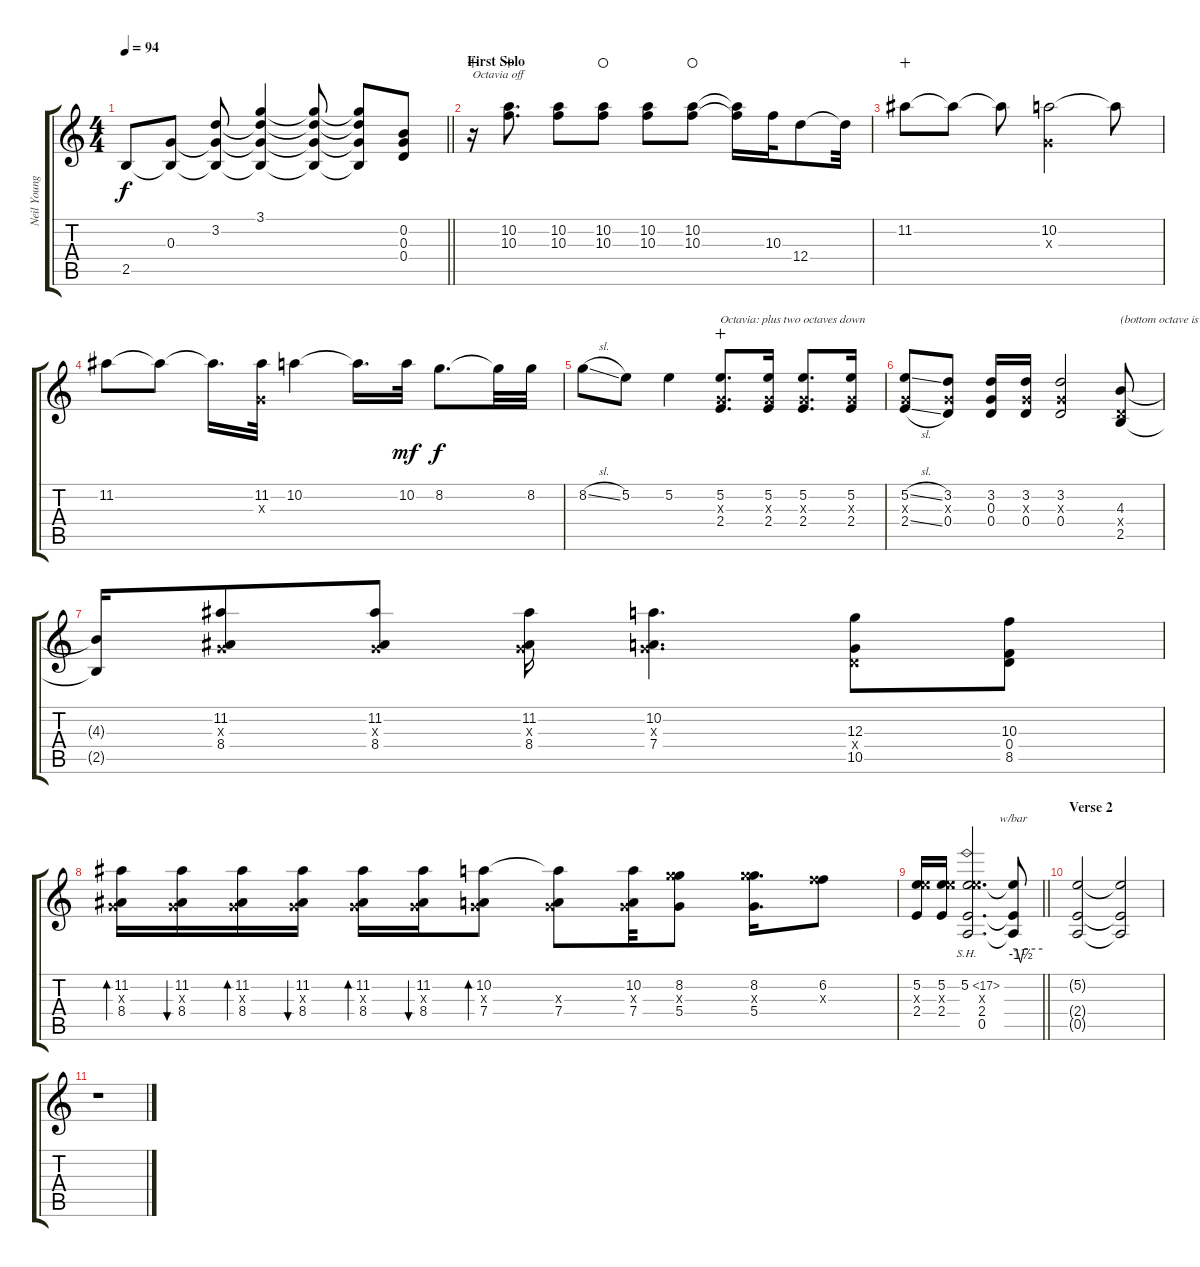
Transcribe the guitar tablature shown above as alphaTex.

\track ("Neil Young (Lead)" "Neil Young") {instrument overdrivenguitar}
\staff {score tabs}
\tuning (E4 B3 G3 D3 A2 D2) {hide}
\ts (4 4)
\tempo 94
\clef g2
\barLineRight lightlight
\ks c
2.5.8{dy f} (0.3 2.5{t}).8 (3.2 0.3{t} 2.5{t}).8 (3.1 3.2{t} 0.3{t} 2.5{t}).4 (3.1{t} 3.2{t} 0.3{t} 2.5{t}).8 (3.1{t} 3.2{t} 0.3{t} 2.5{t}).8 (0.2 0.3 0.4).8 |
\section ("" "First Solo")
r.16{txt "Octavia off" instrument overdrivenguitar wahc} (10.2 10.3).8{d wahc} (10.2 10.3).8 (10.2 10.3).8{waho} (10.2 10.3).8 (10.2 10.3).8{waho} (10.2{t} 10.3{t}).16 10.3.32 12.4.8 12.4{t}.32 |
11.2.8{volume 9 instrument electricguitarjazz wahc} 11.2{t}.8 11.2{t}.8 (10.2 0.3{x}).2 10.2{t}.8 |
11.2.8 11.2{t}.8 11.2{t}.16{d} (11.2 0.3{x}).32 10.2.4 10.2{t}.16{d} 10.2.32{dy mf} 8.2.8{d dy f} 8.2{t}.32 8.2.32 |
8.2{sl}.8 5.2.8 5.2.4 (5.2 0.3{x} 2.4).8{d txt "Octavia: plus two octaves down" volume 16 instrument electricguitarjazz wahc} (5.2 0.3{x} 2.4).16 (5.2 0.3{x} 2.4).8{d} (5.2 0.3{x} 2.4).16 |
(5.2{sl} 0.3{x} 2.4{sl}).8 (3.2 0.3{x} 0.4).8 (3.2 0.3 0.4).16 (3.2 0.3{x} 0.4).16 (3.2 0.3{x} 0.4).2 (4.3 0.4{x} 2.5).8{txt "(bottom octave is not actually played)"} |
(4.3{t} 2.5{t}).16 (11.2 0.3{x} 8.4).8 (11.2 0.3{x} 8.4).8 (11.2 0.3{x} 8.4).16 (10.2 0.3{x} 7.4).4{d} (12.3 0.4{x} 10.5).8 (10.3 0.4 8.5).8 |
(11.2 0.3{x} 8.4).16{bd 60} (11.2 0.3{x} 8.4).16{bu 60} (11.2 0.3{x} 8.4).16{bd 60} (11.2 0.3{x} 8.4).16{bu 60} (11.2 0.3{x} 8.4).16{bd 60} (11.2 0.3{x} 8.4).16{bu 60} (10.2 0.3{x} 7.4).8{bd 60} (10.2{t} 0.3{x} 7.4).8 (10.2 0.3{x} 7.4).32 (8.2 12.3{x} 5.4).8 (8.2 12.3{x} 5.4).16{d} (6.2 10.3{x}).8 |
\barLineRight lightlight
(5.2 9.3{x} 2.4).16 (5.2 9.3{x} 2.4).16 (5.2{sh 12} 9.3{x} 2.4 0.5).2{d} (5.2{t} 2.4{t} 0.5{t}).8{tbe (custom default 0 0 7 0 15 -6 22 0 30 0 60 0) volume 0} |
\section ("" "Verse 2")
(5.2{t} 2.4{t} 0.5{t}).2 (5.2{t} 2.4{t} 0.5{t}).2 |
r.1
